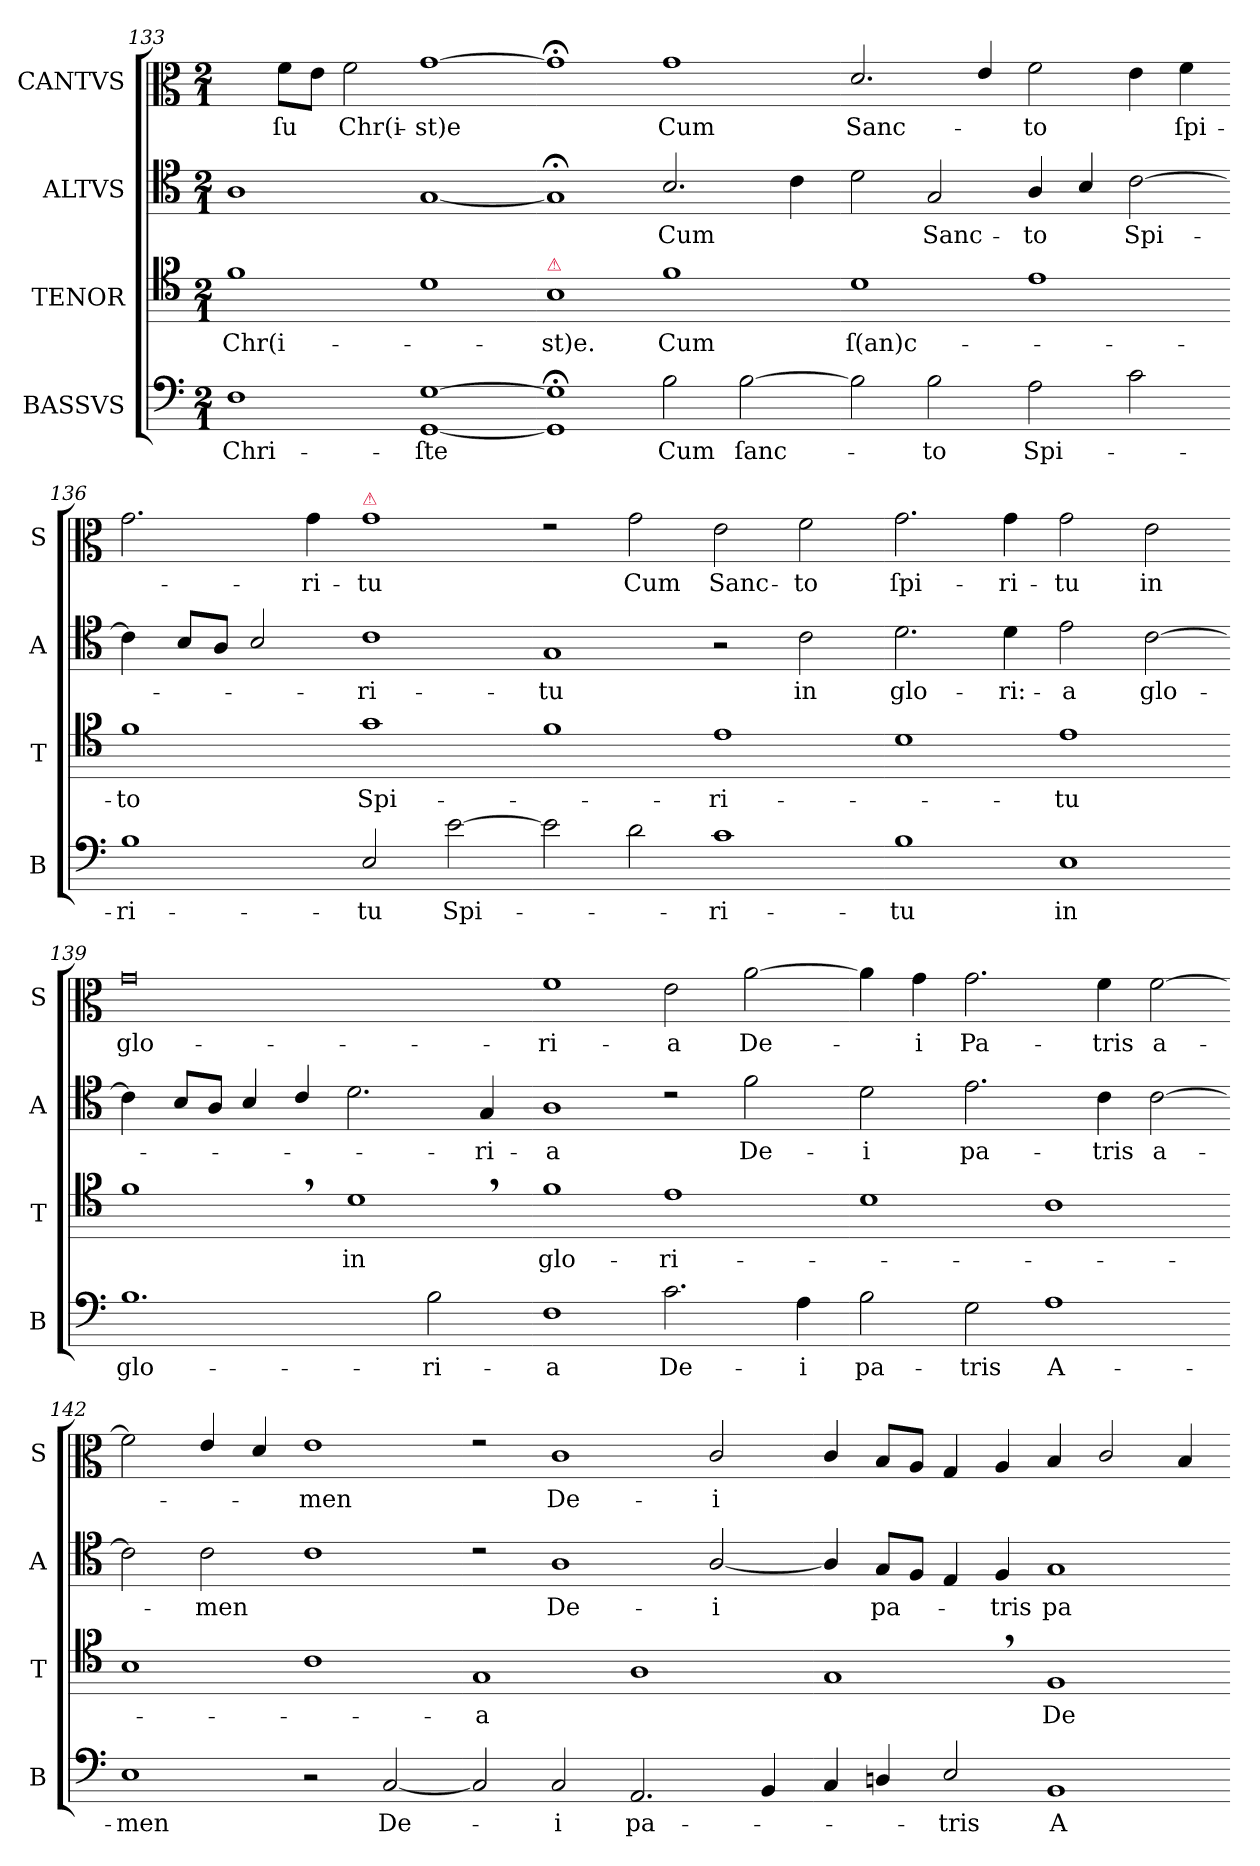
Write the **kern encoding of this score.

**kern	**text	**kern	**text	**kern	**text	**kern	**text
*part4	*part4	*part3	*part3	*part2	*part2	*part1	*part1
*staff4	*staff4	*staff3	*staff3	*staff2	*staff2	*staff1	*staff1
*I"BASSVS	*	*I"TENOR	*	*I"ALTVS	*	*I"CANTVS	*
*I'B	*	*I'T	*	*I'A	*	*I'S	*
*clefF5	*	*clefC5	*	*clefC4	*	*clefC3	*
*k[]	*	*k[]	*	*k[]	*	*k[]	*
*C:	*	*C:	*	*C:	*	*C:	*
*M2/1	*	*M2/1	*	*M2/1	*	*M2/1	*
=133	=133	=133	=133	=133	=133	=133	=133
!	!LO:LY:i	!	!	!	!	!	!
1D	Chri-	1d	Chr(i-	1A	.	4ryy	.
!	!	!	!	!	!	!	!LO:LY:i
.	.	.	.	.	.	8f\L	-ſu
.	.	.	.	.	.	8e\J	.
!	!	!	!	!	!	!	!LO:LY:i
.	.	.	.	.	.	2f\	Chr(i-
!	!LO:LY:i	!	!	!	!	!	!LO:LY:i
[1EE [1E	-ſte	1B	.	[1G	.	[1g	-st)e
=134-	=134-	=134-	=134-	=134-	=134-	=134-	=134-
!	!	!LO:TX:a:color=crimson:t=⚠	!	!	!	!	!
1EE];< 1E];<	.	1G	-st)e.	1G;<]	.	1g;<]	.
2G\	Cum	1d	Cum	2.B/	Cum	1g	Cum
[2G\	ſanc-	.	.	.	.	.	.
.	.	.	.	4c\	.	.	.
=135-	=135-	=135-	=135-	=135-	=135-	=135-	=135-
2G\]	.	1B	ſ(an)c-	2d\	.	2.d/	Sanc-
2G\	-to	.	.	2G/	Sanc-	.	.
.	.	.	.	.	.	4e/	.
2F\	Spi-	1c	.	4A/	-to	2f\	-to
.	.	.	.	4B/	.	.	.
2A\	.	.	.	[2c\	Spi-	4e\	.
.	.	.	.	.	.	4f\	ſpi-
=136-	=136-	=136-	=136-	=136-	=136-	=136-	=136-
1G	-ri-	1d	-to	4c\]	.	2.g\	.
.	.	.	.	8B/L	.	.	.
.	.	.	.	8A/J	.	.	.
.	.	.	.	2B/	.	.	.
.	.	.	.	.	.	4g\	-ri-
!	!	!	!	!	!	!LO:TX:a:color=crimson:t=⚠	!
2C/	-tu	1e	Spi-	1c	-ri-	1g	-tu
[2c\	Spi-	.	.	.	.	.	.
=137-	=137-	=137-	=137-	=137-	=137-	=137-	=137-
2c\]	.	1d	.	1G	-tu	2re	.
!	!	!	!	!	!	!	!LO:LY:i
2B\	.	.	.	.	.	2g\	Cum
!	!	!	!	!	!	!	!LO:LY:i
1A	-ri-	1c	-ri-	2r	.	2e\	Sanc-
!	!	!	!	!	!	!	!LO:LY:i
.	.	.	.	2c\	in	2f\	-to
=138-	=138-	=138-	=138-	=138-	=138-	=138-	=138-
!	!	!	!	!	!	!	!LO:LY:i
1G	-tu	1B	.	2.d\	glo-	2.g\	ſpi-
!	!	!	!	!	!	!	!LO:LY:i
.	.	.	.	4d\	-ri:-	4g\	-ri-
!	!	!	!	!	!	!	!LO:LY:i
1C	in	1c	-tu	2e\	-a	2g\	-tu
.	.	.	.	[2c\	glo-	2e\	in
=139-	=139-	=139-	=139-	=139-	=139-	=139-	=139-
1.G	glo-	1d,	.	4c\]	.	0g	glo-
.	.	.	.	8B/L	.	.	.
.	.	.	.	8A/J	.	.	.
.	.	.	.	4B/	.	.	.
.	.	.	.	4c/	.	.	.
.	.	1B,	in	2.d\	.	.	.
2G\	-ri-	.	.	.	.	.	.
.	.	.	.	4G/	-ri-	.	.
=140-	=140-	=140-	=140-	=140-	=140-	=140-	=140-
1D	-a	1d	glo-	1A	-a	1f	-ri-
2.A\	De-	1c	-ri-	2rc	.	2e\	-a
.	.	.	.	2f\	De-	[2a\	De-
4F\	-i	.	.	.	.	.	.
=141-	=141-	=141-	=141-	=141-	=141-	=141-	=141-
2G\	pa-	1B	.	2d\	-i	4a\]	.
.	.	.	.	.	.	4g\	-i
2E\	-tris	.	.	2.e\	pa-	2.g\	Pa-
1F	A-	1A	.	.	.	.	.
.	.	.	.	4c\	-tris	4f\	-tris
.	.	.	.	[2c\	a-	[2f\	a-
=142-	=142-	=142-	=142-	=142-	=142-	=142-	=142-
1C	-men	1G	.	2c\]	.	2f\]	.
.	.	.	.	2c\	-men	4e/	.
.	.	.	.	.	.	4d/	.
2r	.	1A	.	1c	.	1e	-men
!	!LO:LY:i	!	!	!	!	!	!
[2AA/	De-	.	.	.	.	.	.
=143-	=143-	=143-	=143-	=143-	=143-	=143-	=143-
2AA/]	.	1E	-a	2rc	.	2re	.
!	!LO:LY:i	!	!	!	!LO:LY:i	!	!
2AA/	-i	.	.	1A	De-	1c	De-
!	!LO:LY:i	!	!	!	!	!	!
2.FF/	pa-	1F	.	.	.	.	.
!	!	!	!	!	!LO:LY:i	!	!
.	.	.	.	[2A/	-i	2c/	-i
4GG/	.	.	.	.	.	.	.
=144-	=144-	=144-	=144-	=144-	=144-	=144-	=144-
4AA/	.	1E,<	.	4A/]	.	4c/	.
!	!	!	!	!	!LO:LY:i	!	!
4BBn/	.	.	.	8G/L	pa-	8B/L	.
.	.	.	.	8F/J	.	8A/J	.
!	!LO:LY:i	!	!	!	!	!	!
2C/	-tris	.	.	4E/	.	4G/	.
!	!	!	!	!	!LO:LY:i	!	!
.	.	.	.	4F/	-tris	4A/	.
!	!LO:LY:i	!	!	!	!LO:LY:i	!	!
1GG	A-	1D	De-	1G	pa-	4B/	.
.	.	.	.	.	.	2c/	.
.	.	.	.	.	.	4B/	.
=-	=-	=-	=-	=-	=-	=-	=-
*-	*-	*-	*-	*-	*-	*-	*-
